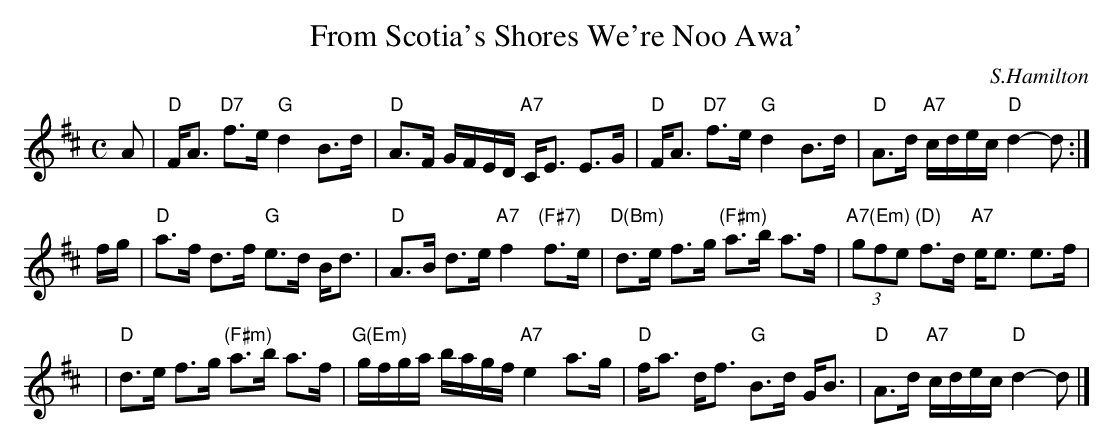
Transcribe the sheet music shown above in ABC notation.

X:1
T: From Scotia's Shores We're Noo Awa'
C: S.Hamilton
M: C
L: 1/8
K: D
A \
| "D"F<A "D7"f>e "G"d2 B>d | "D"A>F G/F/E/D/ "A7"C<E E>G \
| "D"F<A "D7"f>e "G"d2 B>d | "D"A>d "A7"c/d/e/c/ "D"d2- d :|
f/g/ \
| "D"a>f d>f "G"e>d B<d | "D"A>B d>e "A7"f2 "(F#7)"f>e \
| "D(Bm)"d>e f>g "(F#m)"a>b a>f | "A7(Em)"(3gfe "(D)"f>d "A7"e<e e>f |
y3 \
| "D"d>e f>g "(F#m)"a>b a>f | "G(Em)"g/f/g/a/ b/a/g/f/ "A7"e2 a>g \
| "D"f<a d<f "G"B>d G<B | "D"A>d "A7"c/d/e/c/ "D"d2- d |]
